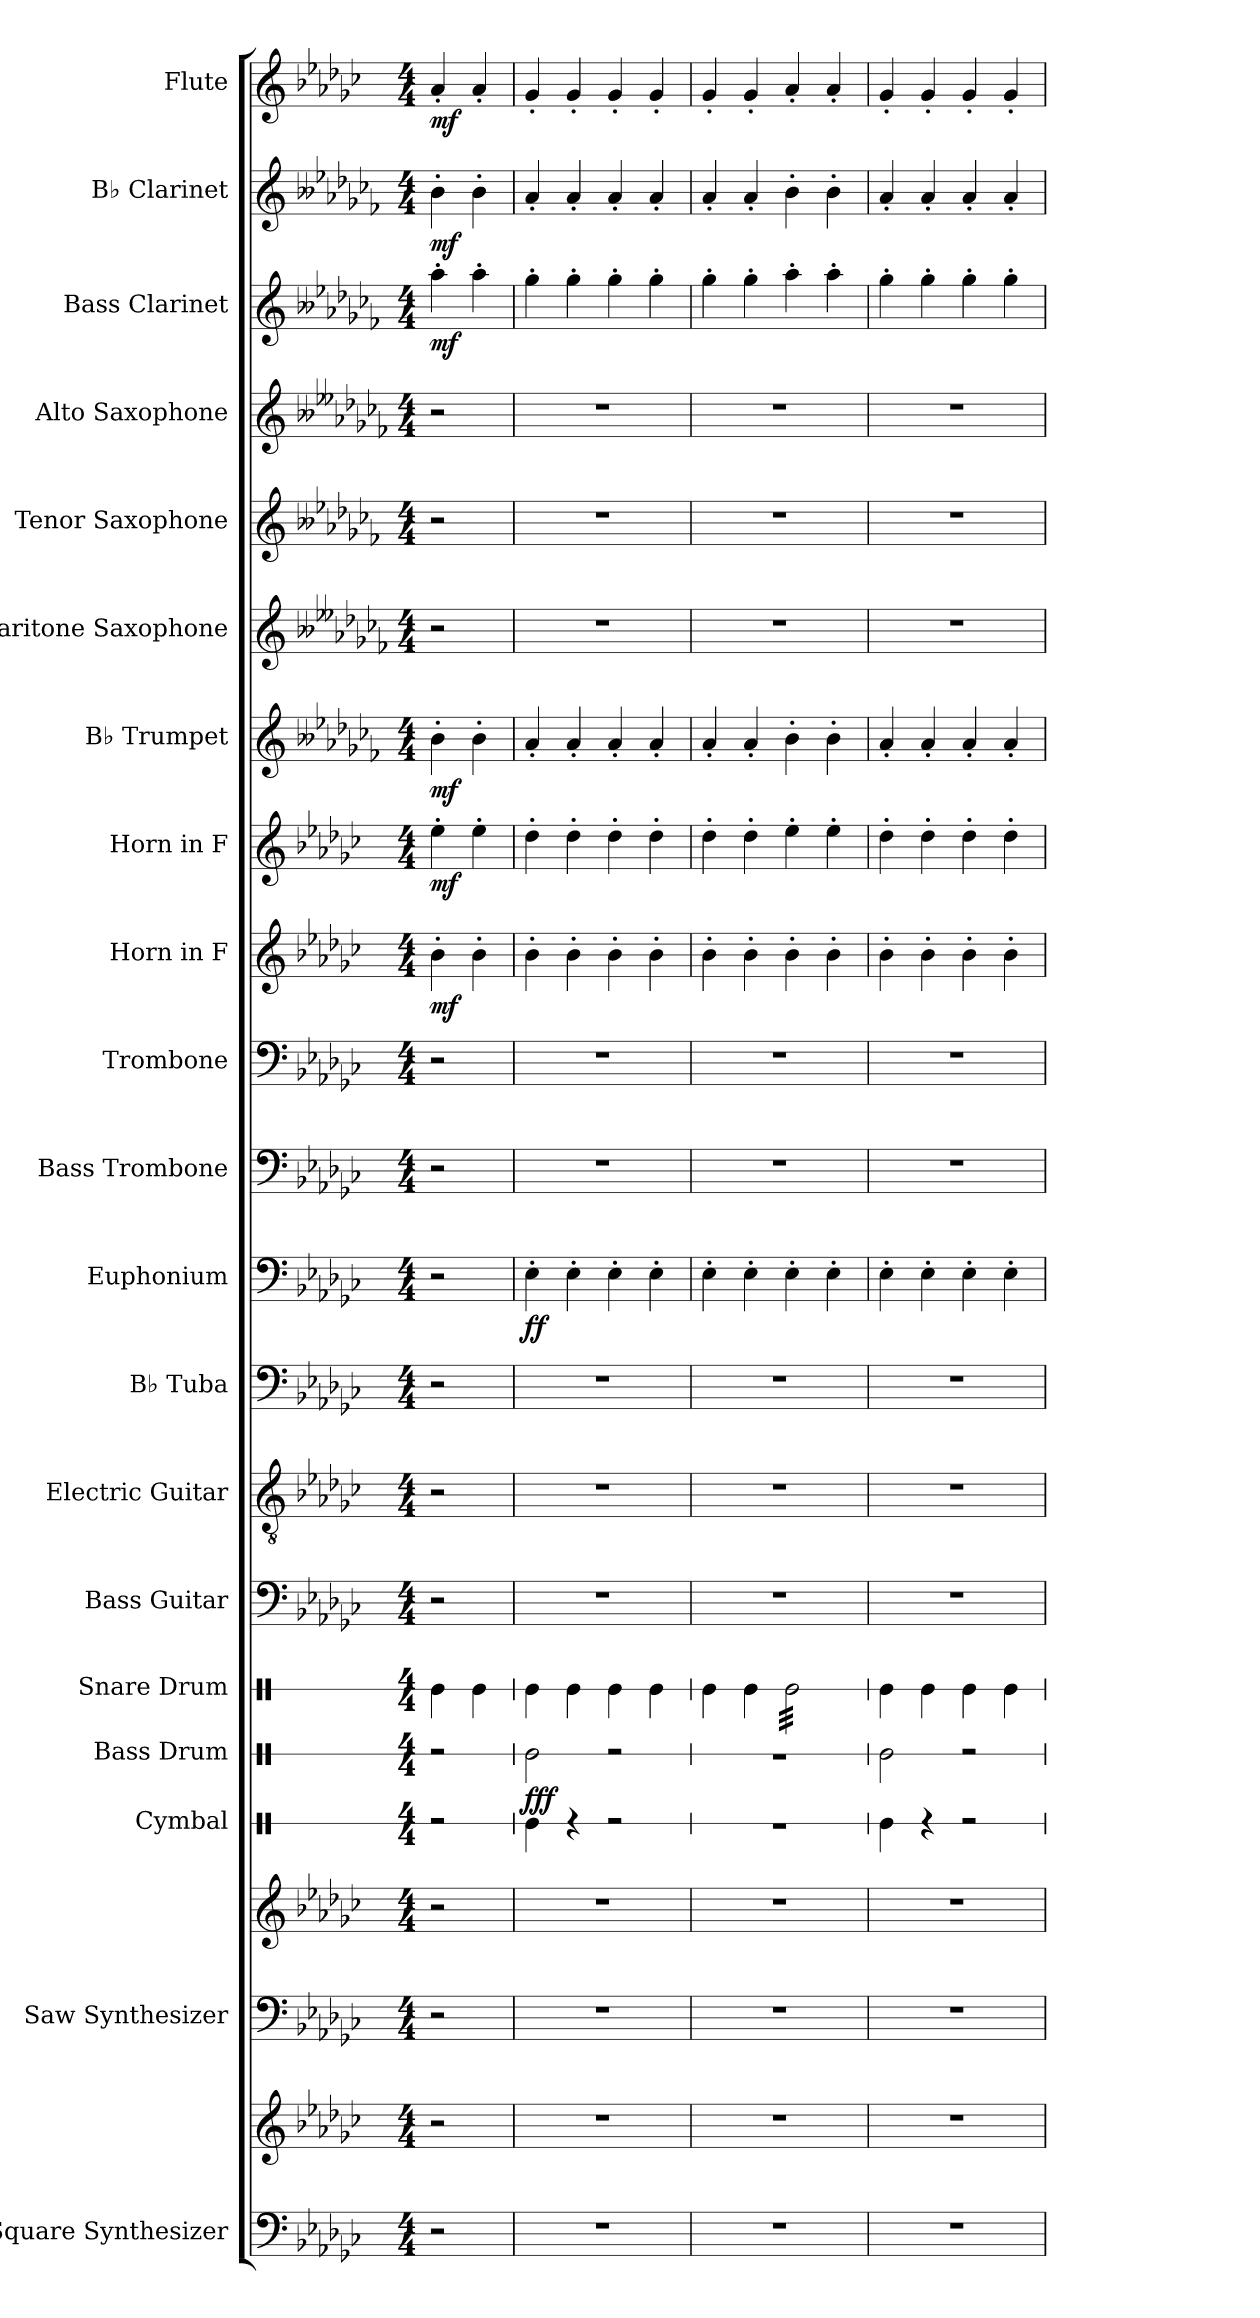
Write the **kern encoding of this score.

**kern	**kern	**kern	**kern	**kern	**kern	**dynam	**kern	**kern	**kern	**kern	**kern	**dynam	**kern	**kern	**kern	**dynam	**kern	**dynam	**kern	**dynam	**kern	**kern	**kern	**kern	**dynam	**kern	**dynam	**kern	**dynam
*part20	*part20	*part19	*part19	*part18	*part17	*part17	*part16	*part15	*part14	*part13	*part12	*part12	*part11	*part10	*part9	*part9	*part8	*part8	*part7	*part7	*part6	*part5	*part4	*part3	*part3	*part2	*part2	*part1	*part1
*staff22	*staff21	*staff20	*staff19	*staff18	*staff17	*staff17	*staff16	*staff15	*staff14	*staff13	*staff12	*staff12	*staff11	*staff10	*staff9	*staff9	*staff8	*staff8	*staff7	*staff7	*staff6	*staff5	*staff4	*staff3	*staff3	*staff2	*staff2	*staff1	*staff1
*I"Square Synthesizer	*	*I"Saw Synthesizer	*	*I"Cymbal	*I"Bass Drum	*	*I"Snare Drum	*I"Bass Guitar	*I"Electric Guitar	*I"B♭ Tuba	*I"Euphonium	*	*I"Bass Trombone	*I"Trombone	*I"Horn in F	*	*I"Horn in F	*	*I"B♭ Trumpet	*	*I"Baritone Saxophone	*I"Tenor Saxophone	*I"Alto Saxophone	*I"Bass Clarinet	*	*I"B♭ Clarinet	*	*I"Flute	*
*I'Synth.	*	*I'Synth.	*	*I'Cym.	*I'B. Dr.	*	*I'Sn. Dr.	*I'B. Guit.	*I'El. Guit.	*I'B♭ Tu.	*I'Euph.	*	*I'B. Tbn.	*I'Tbn.	*	*	*	*	*I'B♭ Tpt.	*	*I'Bar. Sax.	*I'T. Sax.	*I'A. Sax.	*I'B. Cl.	*	*I'B♭ Cl.	*	*I'Fl.	*
*	*	*	*	*stria1	*stria1	*	*stria1	*	*	*	*	*	*	*	*	*	*	*	*	*	*	*	*	*	*	*	*	*	*
*clefF4	*clefG2	*clefF4	*clefG2	*clefX	*clefX	*	*clefX	*clefF4	*clefGv2	*clefF4	*clefF4	*	*clefF4	*clefF4	*clefG2	*	*clefG2	*	*clefG2	*	*clefG2	*clefG2	*clefG2	*clefG2	*	*clefG2	*	*clefG2	*
*	*	*	*	*	*	*	*	*ITrd7c12	*	*	*	*	*	*	*ITrd4c7	*	*ITrd4c7	*	*ITrd1c2	*	*ITrd12c21	*ITrd8c14	*ITrd5c9	*ITrd8c14	*	*ITrd1c2	*	*	*
*k[b-e-a-d-g-c-]	*k[b-e-a-d-g-c-]	*k[b-e-a-d-g-c-]	*k[b-e-a-d-g-c-]	*k[]	*k[]	*	*k[]	*k[b-e-a-d-g-c-]	*k[b-e-a-d-g-c-]	*k[b-e-a-d-g-c-]	*k[b-e-a-d-g-c-]	*	*k[b-e-a-d-g-c-]	*k[b-e-a-d-g-c-]	*k[b-e-a-d-g-c-f-]	*	*k[b-e-a-d-g-c-f-]	*	*k[b--e-a-d-g-c-f-]	*	*k[b--e--a-d-g-c-f-]	*k[b--e-a-d-g-c-f-]	*k[b--e--a-d-g-c-f-]	*k[b--e-a-d-g-c-f-]	*	*k[b--e-a-d-g-c-f-]	*	*k[b-e-a-d-g-c-]	*
*M4/4	*M4/4	*M4/4	*M4/4	*M4/4	*M4/4	*	*M4/4	*M4/4	*M4/4	*M4/4	*M4/4	*	*M4/4	*M4/4	*M4/4	*	*M4/4	*	*M4/4	*	*M4/4	*M4/4	*M4/4	*M4/4	*	*M4/4	*	*M4/4	*
=	=	=	=	=	=	=	=	=	=	=	=	=	=	=	=	=	=	=	=	=	=	=	=	=	=	=	=	=	=
!	!	!	!	!	!	!	!	!	!	!	!	!	!	!	!	!LO:DY:b	!	!LO:DY:b	!	!LO:DY:b	!	!	!	!	!LO:DY:b	!	!LO:DY:b	!	!LO:DY:b
2r	2r	2r	2r	2r	2r	.	4Re\	2r	2r	2r	2r	.	2r	2r	4e-'\	mf	4a-'\	mf	4a-'\	mf	2r	2r	2r	4a-'\	mf	4a-'\	mf	4a-'/	mf
.	.	.	.	.	.	.	4Re\	.	.	.	.	.	.	.	4e-'\	.	4a-'\	.	4a-'\	.	.	.	.	4a-'\	.	4a-'\	.	4a-'/	.
=1	=1	=1	=1	=1	=1	=1	=1	=1	=1	=1	=1	=1	=1	=1	=1	=1	=1	=1	=1	=1	=1	=1	=1	=1	=1	=1	=1	=1	=1
!	!	!	!	!	!	!LO:DY:b	!	!	!	!	!	!LO:DY:b	!	!	!	!	!	!	!	!	!	!	!	!	!	!	!	!	!
1r	1r	1r	1r	4Re\	2Re\	fff	4Re\	1r	1r	1r	4E-'\	ff	1r	1r	4e-'\	.	4g-'\	.	4g-'/	.	1r	1r	1r	4g-'\	.	4g-'/	.	4g-'/	.
.	.	.	.	4r	.	.	4Re\	.	.	.	4E-'\	.	.	.	4e-'\	.	4g-'\	.	4g-'/	.	.	.	.	4g-'\	.	4g-'/	.	4g-'/	.
.	.	.	.	2r	2r	.	4Re\	.	.	.	4E-'\	.	.	.	4e-'\	.	4g-'\	.	4g-'/	.	.	.	.	4g-'\	.	4g-'/	.	4g-'/	.
.	.	.	.	.	.	.	4Re\	.	.	.	4E-'\	.	.	.	4e-'\	.	4g-'\	.	4g-'/	.	.	.	.	4g-'\	.	4g-'/	.	4g-'/	.
=2	=2	=2	=2	=2	=2	=2	=2	=2	=2	=2	=2	=2	=2	=2	=2	=2	=2	=2	=2	=2	=2	=2	=2	=2	=2	=2	=2	=2	=2
1r	1r	1r	1r	1r	1r	.	4Re\	1r	1r	1r	4E-'\	.	1r	1r	4e-'\	.	4g-'\	.	4g-'/	.	1r	1r	1r	4g-'\	.	4g-'/	.	4g-'/	.
.	.	.	.	.	.	.	4Re\	.	.	.	4E-'\	.	.	.	4e-'\	.	4g-'\	.	4g-'/	.	.	.	.	4g-'\	.	4g-'/	.	4g-'/	.
*	*	*	*	*	*	*	*tremolo	*	*	*	*	*	*	*	*	*	*	*	*	*	*	*	*	*	*	*	*	*	*
.	.	.	.	.	.	.	32Re\LLL	.	.	.	4E-'\	.	.	.	4e-'\	.	4a-'\	.	4a-'\	.	.	.	.	4a-'\	.	4a-'\	.	4a-'/	.
.	.	.	.	.	.	.	32Re\	.	.	.	.	.	.	.	.	.	.	.	.	.	.	.	.	.	.	.	.	.	.
.	.	.	.	.	.	.	32Re\	.	.	.	.	.	.	.	.	.	.	.	.	.	.	.	.	.	.	.	.	.	.
.	.	.	.	.	.	.	32Re\	.	.	.	.	.	.	.	.	.	.	.	.	.	.	.	.	.	.	.	.	.	.
.	.	.	.	.	.	.	32Re\	.	.	.	.	.	.	.	.	.	.	.	.	.	.	.	.	.	.	.	.	.	.
.	.	.	.	.	.	.	32Re\	.	.	.	.	.	.	.	.	.	.	.	.	.	.	.	.	.	.	.	.	.	.
.	.	.	.	.	.	.	32Re\	.	.	.	.	.	.	.	.	.	.	.	.	.	.	.	.	.	.	.	.	.	.
.	.	.	.	.	.	.	32Re\	.	.	.	.	.	.	.	.	.	.	.	.	.	.	.	.	.	.	.	.	.	.
.	.	.	.	.	.	.	32Re\	.	.	.	4E-'\	.	.	.	4e-'\	.	4a-'\	.	4a-'\	.	.	.	.	4a-'\	.	4a-'\	.	4a-'/	.
.	.	.	.	.	.	.	32Re\	.	.	.	.	.	.	.	.	.	.	.	.	.	.	.	.	.	.	.	.	.	.
.	.	.	.	.	.	.	32Re\	.	.	.	.	.	.	.	.	.	.	.	.	.	.	.	.	.	.	.	.	.	.
.	.	.	.	.	.	.	32Re\	.	.	.	.	.	.	.	.	.	.	.	.	.	.	.	.	.	.	.	.	.	.
.	.	.	.	.	.	.	32Re\	.	.	.	.	.	.	.	.	.	.	.	.	.	.	.	.	.	.	.	.	.	.
.	.	.	.	.	.	.	32Re\	.	.	.	.	.	.	.	.	.	.	.	.	.	.	.	.	.	.	.	.	.	.
.	.	.	.	.	.	.	32Re\	.	.	.	.	.	.	.	.	.	.	.	.	.	.	.	.	.	.	.	.	.	.
.	.	.	.	.	.	.	32Re\JJJ	.	.	.	.	.	.	.	.	.	.	.	.	.	.	.	.	.	.	.	.	.	.
*	*	*	*	*	*	*	*Xtremolo	*	*	*	*	*	*	*	*	*	*	*	*	*	*	*	*	*	*	*	*	*	*
=3	=3	=3	=3	=3	=3	=3	=3	=3	=3	=3	=3	=3	=3	=3	=3	=3	=3	=3	=3	=3	=3	=3	=3	=3	=3	=3	=3	=3	=3
1r	1r	1r	1r	4Re\	2Re\	.	4Re\	1r	1r	1r	4E-'\	.	1r	1r	4e-'\	.	4g-'\	.	4g-'/	.	1r	1r	1r	4g-'\	.	4g-'/	.	4g-'/	.
.	.	.	.	4r	.	.	4Re\	.	.	.	4E-'\	.	.	.	4e-'\	.	4g-'\	.	4g-'/	.	.	.	.	4g-'\	.	4g-'/	.	4g-'/	.
.	.	.	.	2r	2r	.	4Re\	.	.	.	4E-'\	.	.	.	4e-'\	.	4g-'\	.	4g-'/	.	.	.	.	4g-'\	.	4g-'/	.	4g-'/	.
.	.	.	.	.	.	.	4Re\	.	.	.	4E-'\	.	.	.	4e-'\	.	4g-'\	.	4g-'/	.	.	.	.	4g-'\	.	4g-'/	.	4g-'/	.
=	=	=	=	=	=	=	=	=	=	=	=	=	=	=	=	=	=	=	=	=	=	=	=	=	=	=	=	=	=
*-	*-	*-	*-	*-	*-	*-	*-	*-	*-	*-	*-	*-	*-	*-	*-	*-	*-	*-	*-	*-	*-	*-	*-	*-	*-	*-	*-	*-	*-
